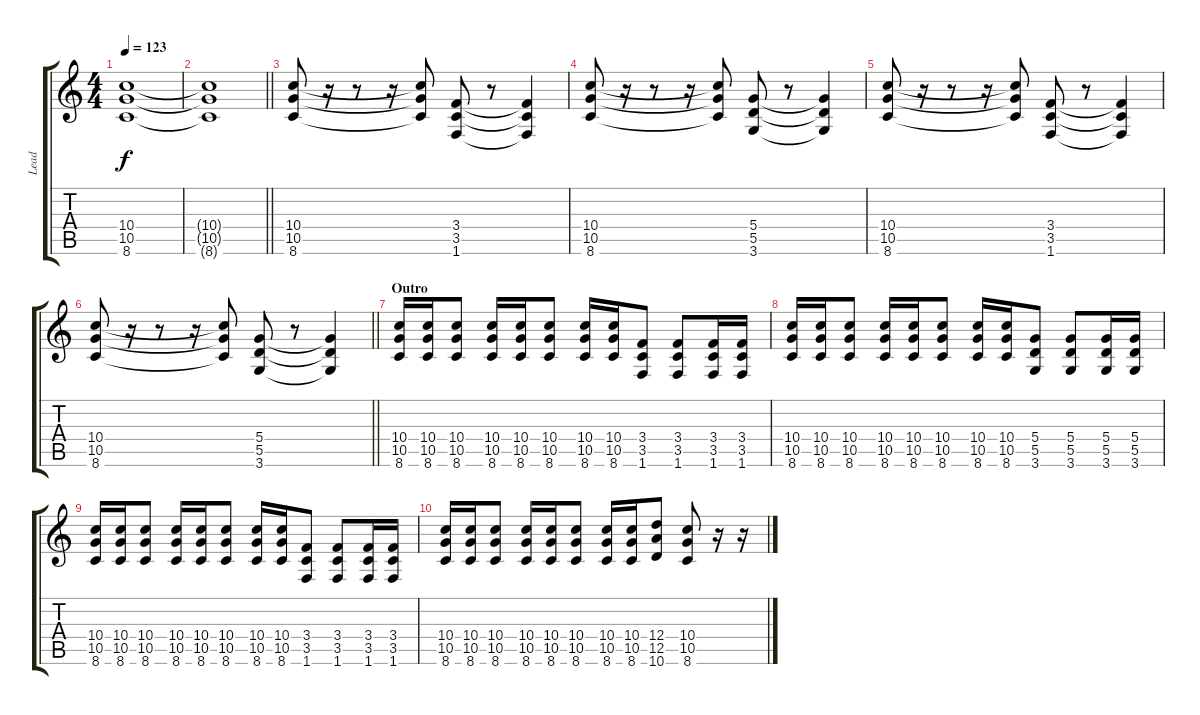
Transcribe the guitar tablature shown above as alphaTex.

\track ("Lead" "Lead") {instrument overdrivenguitar}
\staff {score tabs}
\tuning (E4 B3 G3 D3 A2 E2) {hide}
\ts (4 4)
\tempo 123
\clef g2
\ks c
(10.4 10.5 8.6).1{dy f} |
\barLineRight lightlight
(10.4{t} 10.5{t} 8.6{t}).1 |
(10.4 10.5 8.6).8 r.16 r.8 r.16 (10.4{t} 10.5{t} 8.6{t}).8 (3.4 3.5 1.6).8 r.8 (3.4{t} 3.5{t} 1.6{t}).4 |
(10.4 10.5 8.6).8 r.16 r.8 r.16 (10.4{t} 10.5{t} 8.6{t}).8 (5.4 5.5 3.6).8 r.8 (5.4{t} 5.5{t} 3.6{t}).4 |
(10.4 10.5 8.6).8 r.16 r.8 r.16 (10.4{t} 10.5{t} 8.6{t}).8 (3.4 3.5 1.6).8 r.8 (3.4{t} 3.5{t} 1.6{t}).4 |
\barLineRight lightlight
(10.4 10.5 8.6).8 r.16 r.8 r.16 (10.4{t} 10.5{t} 8.6{t}).8 (5.4 5.5 3.6).8 r.8 (5.4{t} 5.5{t} 3.6{t}).4 |
\section ("" "Outro")
(10.4 10.5 8.6).16 (10.4 10.5 8.6).16 (10.4 10.5 8.6).8 (10.4 10.5 8.6).16 (10.4 10.5 8.6).16 (10.4 10.5 8.6).8 (10.4 10.5 8.6).16 (10.4 10.5 8.6).16 (3.4 3.5 1.6).8 (3.4 3.5 1.6).8 (3.4 3.5 1.6).16 (3.4 3.5 1.6).16 |
(10.4 10.5 8.6).16 (10.4 10.5 8.6).16 (10.4 10.5 8.6).8 (10.4 10.5 8.6).16 (10.4 10.5 8.6).16 (10.4 10.5 8.6).8 (10.4 10.5 8.6).16 (10.4 10.5 8.6).16 (5.4 5.5 3.6).8 (5.4 5.5 3.6).8 (5.4 5.5 3.6).16 (5.4 5.5 3.6).16 |
(10.4 10.5 8.6).16 (10.4 10.5 8.6).16 (10.4 10.5 8.6).8 (10.4 10.5 8.6).16 (10.4 10.5 8.6).16 (10.4 10.5 8.6).8 (10.4 10.5 8.6).16 (10.4 10.5 8.6).16 (3.4 3.5 1.6).8 (3.4 3.5 1.6).8 (3.4 3.5 1.6).16 (3.4 3.5 1.6).16 |
(10.4 10.5 8.6).16 (10.4 10.5 8.6).16 (10.4 10.5 8.6).8 (10.4 10.5 8.6).16 (10.4 10.5 8.6).16 (10.4 10.5 8.6).8 (10.4 10.5 8.6).16 (10.4 10.5 8.6).16 (12.4 12.5 10.6).8 (10.4 10.5 8.6).8 r.16 r.16
